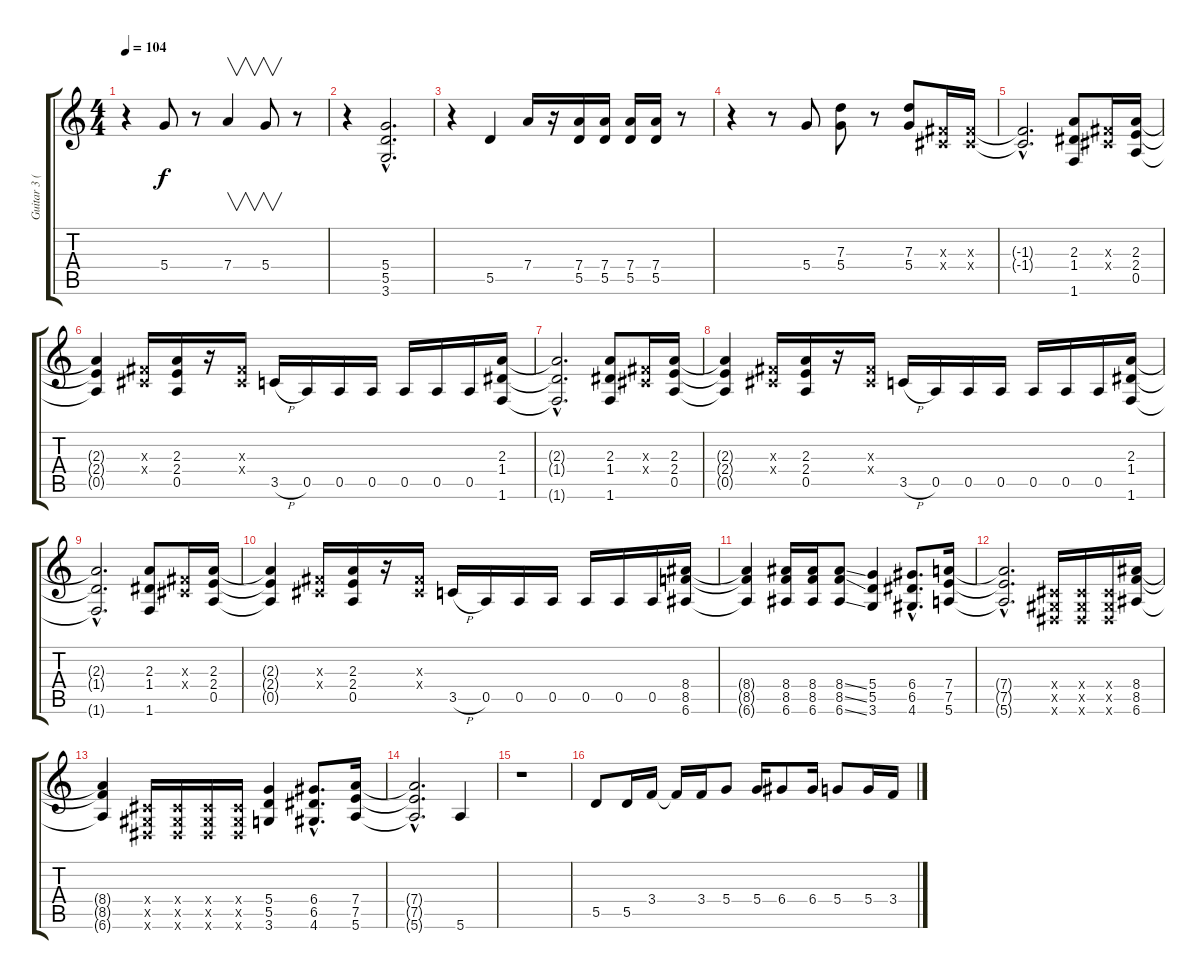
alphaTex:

\track ("Guitar 3 (Rhythm 2)" "Guitar 3 (") {instrument distortionguitar}
\staff {score tabs}
\tuning (E4 B3 G3 D3 A2 E2) {hide}
\ts (4 4)
\tempo 104
\clef g2
\ks c
r.4{dy f} 5.4.8 r.8 7.4.4{v} 5.4.8{v} r.8 |
r.4 (5.4{hac} 5.5{hac} 3.6{hac}).2{d} |
r.4 5.5.4 7.4.16 r.16 (7.4 5.5).16 (7.4 5.5).16 (7.4 5.5).16 (7.4 5.5).16 r.8 |
r.4 r.8 5.4.8 (7.3 5.4).8 r.8 (7.3 5.4).8 (-1.3{x} -1.4{x}).16 (-1.3{x} -1.4{x}).16 |
(-1.3{hac t} -1.4{hac t}).2{d} (2.3 1.4 1.6).8 (-1.3{x} -1.4{x}).16 (2.3 2.4 0.5).16 |
(2.3{t} 2.4{t} 0.5{t}).4 (-1.3{x} -1.4{x}).16 (2.3 2.4 0.5).16 r.16 (-1.3{x} -1.4{x}).16 3.5{h}.16 0.5.16 0.5.16 0.5.16 0.5.16 0.5.16 0.5.16 (2.3 1.4 1.6).16 |
(2.3{hac t} 1.4{hac t} 1.6{hac t}).2{d} (2.3 1.4 1.6).8 (-1.3{x} -1.4{x}).16 (2.3 2.4 0.5).16 |
(2.3{t} 2.4{t} 0.5{t}).4 (-1.3{x} -1.4{x}).16 (2.3 2.4 0.5).16 r.16 (-1.3{x} -1.4{x}).16 3.5{h}.16 0.5.16 0.5.16 0.5.16 0.5.16 0.5.16 0.5.16 (2.3 1.4 1.6).16 |
(2.3{hac t} 1.4{hac t} 1.6{hac t}).2{d} (2.3 1.4 1.6).8 (-1.3{x} -1.4{x}).16 (2.3 2.4 0.5).16 |
(2.3{t} 2.4{t} 0.5{t}).4 (-1.3{x} -1.4{x}).16 (2.3 2.4 0.5).16 r.16 (-1.3{x} -1.4{x}).16 3.5{h}.16 0.5.16 0.5.16 0.5.16 0.5.16 0.5.16 0.5.16 (8.4 8.5 6.6).16 |
(8.4{t} 8.5{t} 6.6{t}).4 (8.4 8.5 6.6).16 (8.4 8.5 6.6).16 (8.4{ss} 8.5{ss} 6.6{ss}).8 (5.4 5.5 3.6).4 (6.4{hac} 6.5{hac} 4.6{hac}).8{d} (7.4 7.5 5.6).16 |
(7.4{hac t} 7.5{hac t} 5.6{hac t}).2{d} (-1.4{x} -1.5{x} -1.6{x}).16 (-1.4{x} -1.5{x} -1.6{x}).16 (-1.4{x} -1.5{x} -1.6{x}).16 (8.4 8.5 6.6).16 |
(8.4{t} 8.5{t} 6.6{t}).4 (-1.4{x} -1.5{x} -1.6{x}).16 (-1.4{x} -1.5{x} -1.6{x}).16 (-1.4{x} -1.5{x} -1.6{x}).16 (-1.4{x} -1.5{x} -1.6{x}).16 (5.4 5.5 3.6).4 (6.4{hac} 6.5{hac} 4.6{hac}).8{d} (7.4 7.5 5.6).16 |
(7.4{hac t} 7.5{hac t} 5.6{hac t}).2{d} 5.6.4 |
r.1 |
5.5.8 5.5.16 3.4.16 3.4{t}.16 3.4.16 5.4.8 5.4.16 6.4.8 6.4.16 5.4.8 5.4.16 3.4.16
